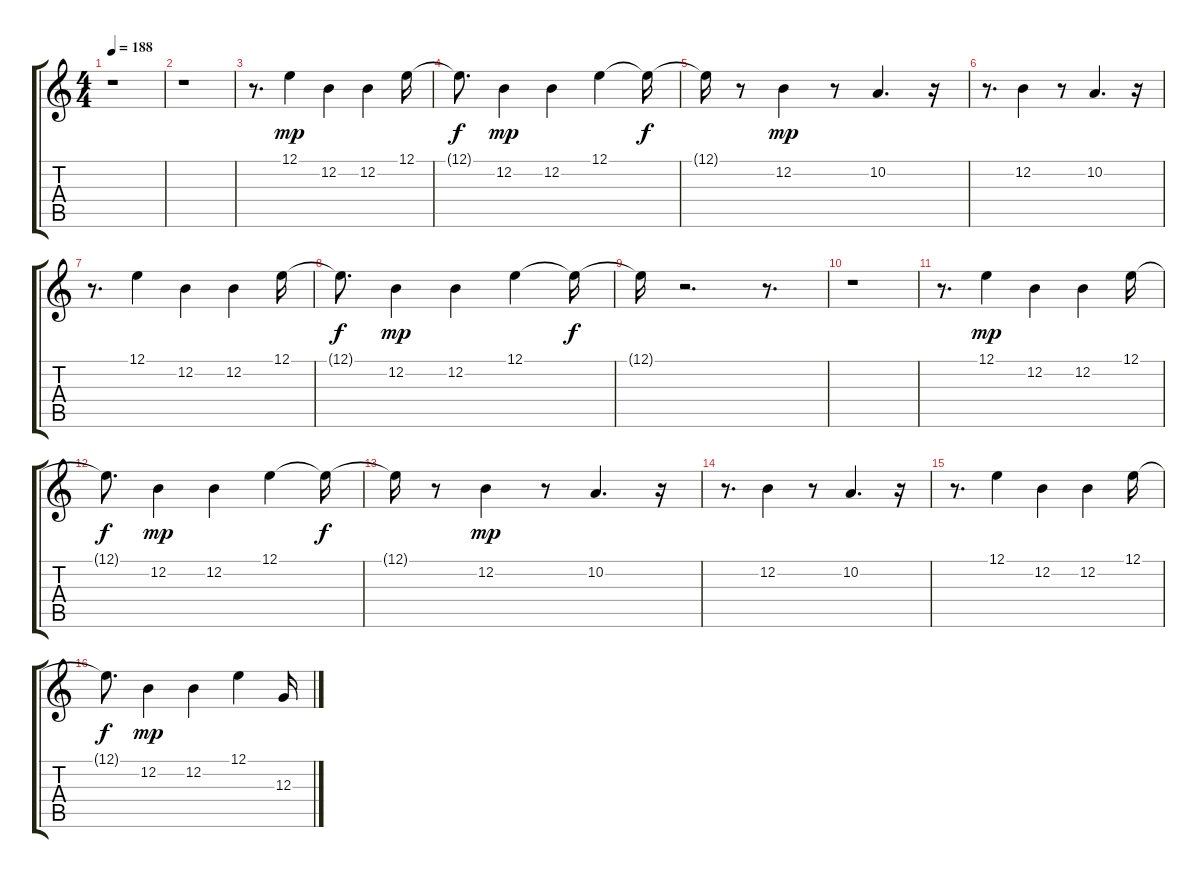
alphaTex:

\track "" {instrument vibraphone}
\staff {score tabs}
\tuning (E4 B3 G3 D3 A2 E2) {hide}
\ts (4 4)
\tempo 188
\clef g2
\ks c
r.1{dy mp} |
r.1 |
r.8{d} 12.1.4 12.2.4 12.2.4 12.1.16 |
12.1{t}.8{d dy f} 12.2.4{dy mp} 12.2.4 12.1.4 12.1{t}.16{dy f} |
12.1{t}.16 r.8 12.2.4{dy mp} r.8 10.2.4{d} r.16 |
r.8{d} 12.2.4 r.8 10.2.4{d} r.16 |
r.8{d} 12.1.4 12.2.4 12.2.4 12.1.16 |
12.1{t}.8{d dy f} 12.2.4{dy mp} 12.2.4 12.1.4 12.1{t}.16{dy f} |
12.1{t}.16 r.2{d} r.8{d} |
r.1 |
r.8{d} 12.1.4{dy mp} 12.2.4 12.2.4 12.1.16 |
12.1{t}.8{d dy f} 12.2.4{dy mp} 12.2.4 12.1.4 12.1{t}.16{dy f} |
12.1{t}.16 r.8 12.2.4{dy mp} r.8 10.2.4{d} r.16 |
r.8{d} 12.2.4 r.8 10.2.4{d} r.16 |
r.8{d} 12.1.4 12.2.4 12.2.4 12.1.16 |
12.1{t}.8{d dy f} 12.2.4{dy mp} 12.2.4 12.1.4 12.3.16
